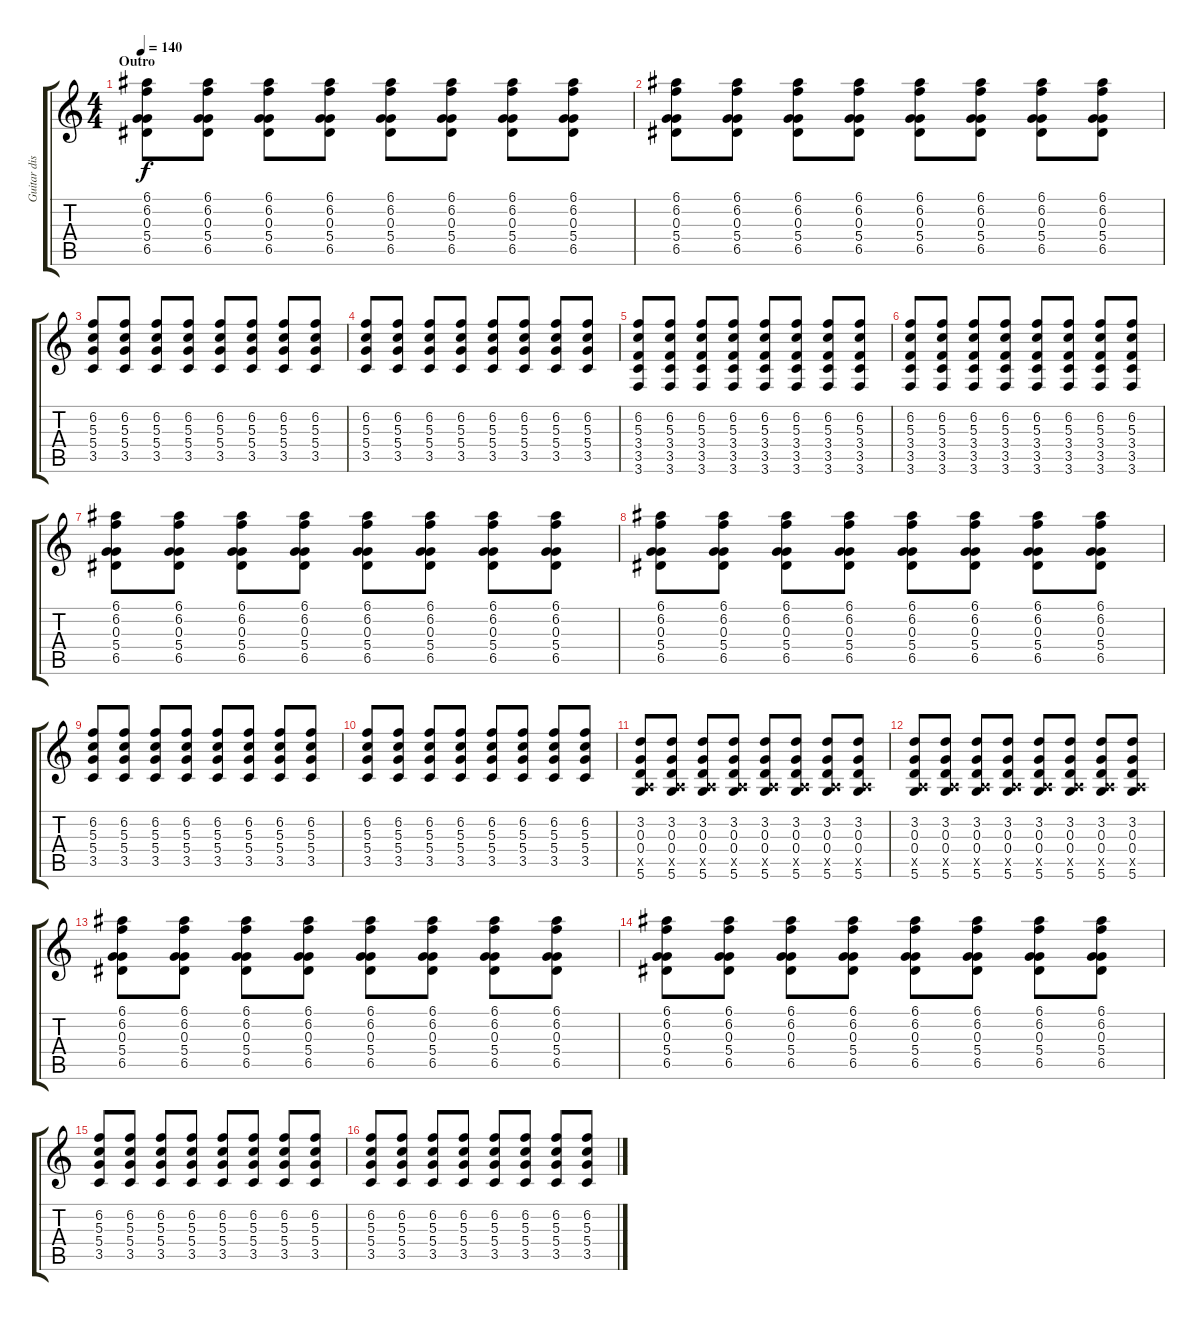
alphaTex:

\track ("Guitar disto" "Guitar dis") {instrument overdrivenguitar}
\staff {score tabs}
\tuning (E4 B3 G3 D3 A2 D2) {hide}
\ts (4 4)
\section ("" "Outro")
\tempo 140
\clef g2
\ks c
(6.1 6.2 0.3 5.4 6.5).8{dy f} (6.1 6.2 0.3 5.4 6.5).8 (6.1 6.2 0.3 5.4 6.5).8 (6.1 6.2 0.3 5.4 6.5).8 (6.1 6.2 0.3 5.4 6.5).8 (6.1 6.2 0.3 5.4 6.5).8 (6.1 6.2 0.3 5.4 6.5).8 (6.1 6.2 0.3 5.4 6.5).8 |
(6.1 6.2 0.3 5.4 6.5).8 (6.1 6.2 0.3 5.4 6.5).8 (6.1 6.2 0.3 5.4 6.5).8 (6.1 6.2 0.3 5.4 6.5).8 (6.1 6.2 0.3 5.4 6.5).8 (6.1 6.2 0.3 5.4 6.5).8 (6.1 6.2 0.3 5.4 6.5).8 (6.1 6.2 0.3 5.4 6.5).8 |
(6.2 5.3 5.4 3.5).8 (6.2 5.3 5.4 3.5).8 (6.2 5.3 5.4 3.5).8 (6.2 5.3 5.4 3.5).8 (6.2 5.3 5.4 3.5).8 (6.2 5.3 5.4 3.5).8 (6.2 5.3 5.4 3.5).8 (6.2 5.3 5.4 3.5).8 |
(6.2 5.3 5.4 3.5).8 (6.2 5.3 5.4 3.5).8 (6.2 5.3 5.4 3.5).8 (6.2 5.3 5.4 3.5).8 (6.2 5.3 5.4 3.5).8 (6.2 5.3 5.4 3.5).8 (6.2 5.3 5.4 3.5).8 (6.2 5.3 5.4 3.5).8 |
(6.2 5.3 3.4 3.5 3.6).8 (6.2 5.3 3.4 3.5 3.6).8 (6.2 5.3 3.4 3.5 3.6).8 (6.2 5.3 3.4 3.5 3.6).8 (6.2 5.3 3.4 3.5 3.6).8 (6.2 5.3 3.4 3.5 3.6).8 (6.2 5.3 3.4 3.5 3.6).8 (6.2 5.3 3.4 3.5 3.6).8 |
(6.2 5.3 3.4 3.5 3.6).8 (6.2 5.3 3.4 3.5 3.6).8 (6.2 5.3 3.4 3.5 3.6).8 (6.2 5.3 3.4 3.5 3.6).8 (6.2 5.3 3.4 3.5 3.6).8 (6.2 5.3 3.4 3.5 3.6).8 (6.2 5.3 3.4 3.5 3.6).8 (6.2 5.3 3.4 3.5 3.6).8 |
(6.1 6.2 0.3 5.4 6.5).8 (6.1 6.2 0.3 5.4 6.5).8 (6.1 6.2 0.3 5.4 6.5).8 (6.1 6.2 0.3 5.4 6.5).8 (6.1 6.2 0.3 5.4 6.5).8 (6.1 6.2 0.3 5.4 6.5).8 (6.1 6.2 0.3 5.4 6.5).8 (6.1 6.2 0.3 5.4 6.5).8 |
(6.1 6.2 0.3 5.4 6.5).8 (6.1 6.2 0.3 5.4 6.5).8 (6.1 6.2 0.3 5.4 6.5).8 (6.1 6.2 0.3 5.4 6.5).8 (6.1 6.2 0.3 5.4 6.5).8 (6.1 6.2 0.3 5.4 6.5).8 (6.1 6.2 0.3 5.4 6.5).8 (6.1 6.2 0.3 5.4 6.5).8 |
(6.2 5.3 5.4 3.5).8 (6.2 5.3 5.4 3.5).8 (6.2 5.3 5.4 3.5).8 (6.2 5.3 5.4 3.5).8 (6.2 5.3 5.4 3.5).8 (6.2 5.3 5.4 3.5).8 (6.2 5.3 5.4 3.5).8 (6.2 5.3 5.4 3.5).8 |
(6.2 5.3 5.4 3.5).8 (6.2 5.3 5.4 3.5).8 (6.2 5.3 5.4 3.5).8 (6.2 5.3 5.4 3.5).8 (6.2 5.3 5.4 3.5).8 (6.2 5.3 5.4 3.5).8 (6.2 5.3 5.4 3.5).8 (6.2 5.3 5.4 3.5).8 |
(3.2 0.3 0.4 0.5{x} 5.6).8 (3.2 0.3 0.4 0.5{x} 5.6).8 (3.2 0.3 0.4 0.5{x} 5.6).8 (3.2 0.3 0.4 0.5{x} 5.6).8 (3.2 0.3 0.4 0.5{x} 5.6).8 (3.2 0.3 0.4 0.5{x} 5.6).8 (3.2 0.3 0.4 0.5{x} 5.6).8 (3.2 0.3 0.4 0.5{x} 5.6).8 |
(3.2 0.3 0.4 0.5{x} 5.6).8 (3.2 0.3 0.4 0.5{x} 5.6).8 (3.2 0.3 0.4 0.5{x} 5.6).8 (3.2 0.3 0.4 0.5{x} 5.6).8 (3.2 0.3 0.4 0.5{x} 5.6).8 (3.2 0.3 0.4 0.5{x} 5.6).8 (3.2 0.3 0.4 0.5{x} 5.6).8 (3.2 0.3 0.4 0.5{x} 5.6).8 |
(6.1 6.2 0.3 5.4 6.5).8 (6.1 6.2 0.3 5.4 6.5).8 (6.1 6.2 0.3 5.4 6.5).8 (6.1 6.2 0.3 5.4 6.5).8 (6.1 6.2 0.3 5.4 6.5).8 (6.1 6.2 0.3 5.4 6.5).8 (6.1 6.2 0.3 5.4 6.5).8 (6.1 6.2 0.3 5.4 6.5).8 |
(6.1 6.2 0.3 5.4 6.5).8 (6.1 6.2 0.3 5.4 6.5).8 (6.1 6.2 0.3 5.4 6.5).8 (6.1 6.2 0.3 5.4 6.5).8 (6.1 6.2 0.3 5.4 6.5).8 (6.1 6.2 0.3 5.4 6.5).8 (6.1 6.2 0.3 5.4 6.5).8 (6.1 6.2 0.3 5.4 6.5).8 |
(6.2 5.3 5.4 3.5).8 (6.2 5.3 5.4 3.5).8 (6.2 5.3 5.4 3.5).8 (6.2 5.3 5.4 3.5).8 (6.2 5.3 5.4 3.5).8 (6.2 5.3 5.4 3.5).8 (6.2 5.3 5.4 3.5).8 (6.2 5.3 5.4 3.5).8 |
(6.2 5.3 5.4 3.5).8 (6.2 5.3 5.4 3.5).8 (6.2 5.3 5.4 3.5).8 (6.2 5.3 5.4 3.5).8 (6.2 5.3 5.4 3.5).8 (6.2 5.3 5.4 3.5).8 (6.2 5.3 5.4 3.5).8 (6.2 5.3 5.4 3.5).8
